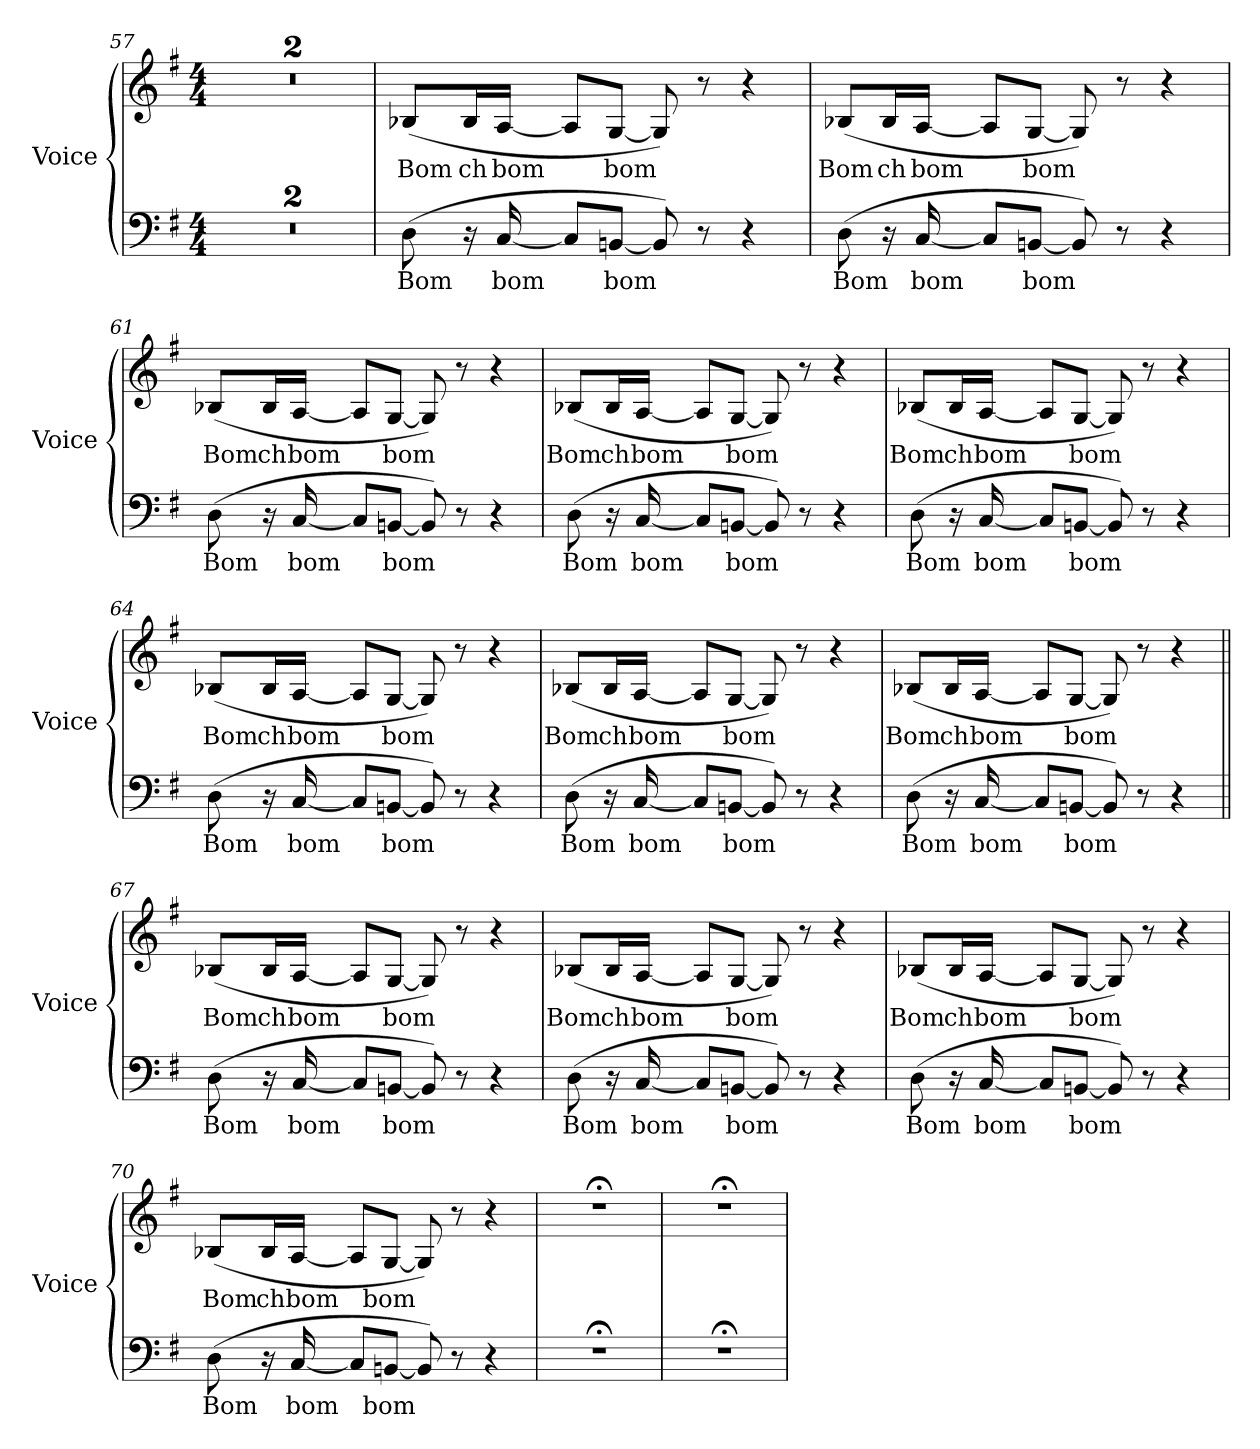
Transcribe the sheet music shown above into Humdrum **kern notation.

**kern	**text	**kern	**text
*part2	*part2	*part1	*part1
*staff2	*staff2	*staff1	*staff1
*I"Voice	*	*I"Voice	*
*I'Voice	*	*I'Voice	*
*clefF4	*	*clefG2	*
*k[f#]	*	*k[f#]	*
*G:	*	*G:	*
*M4/4	*	*M4/4	*
=57	=57	=57	=57
1r	.	1r	.
!!LO:LB:g=z
=58	=58	=58	=58
1r	.	1r	.
=59	=59	=59	=59
!	!LO:LY:b:color=#000000	!	!
!	!	!	!LO:LY:b:color=#000000
(8Di\	Bom	(8B-Xi/L	Bom
!	!	!	!LO:LY:b:color=#000000
16r	.	16B-i/L	ch
!	!LO:LY:b:color=#000000	!	!
!	!	!	!LO:LY:b:color=#000000
[16Ci/	bom	[16Ai/JJ	bom
8Ci/L]	.	8Ai/L]	.
!	!LO:LY:b:color=#000000	!	!
!	!	!	!LO:LY:b:color=#000000
[8BBni/J	bom	[8Gi/J	bom
8BBi/])	.	8Gi/])	.
8r	.	8r	.
4r	.	4r	.
=60	=60	=60	=60
!	!LO:LY:b:color=#000000	!	!
!	!	!	!LO:LY:b:color=#000000
(8Di\	Bom	(8B-Xi/L	Bom
!	!	!	!LO:LY:b:color=#000000
16r	.	16B-i/L	ch
!	!LO:LY:b:color=#000000	!	!
!	!	!	!LO:LY:b:color=#000000
[16Ci/	bom	[16Ai/JJ	bom
8Ci/L]	.	8Ai/L]	.
!	!LO:LY:b:color=#000000	!	!
!	!	!	!LO:LY:b:color=#000000
[8BBni/J	bom	[8Gi/J	bom
8BBi/])	.	8Gi/])	.
8r	.	8r	.
4r	.	4r	.
=61	=61	=61	=61
!	!LO:LY:b:color=#000000	!	!
!	!	!	!LO:LY:b:color=#000000
(8Di\	Bom	(8B-Xi/L	Bom
!	!	!	!LO:LY:b:color=#000000
16r	.	16B-i/L	ch
!	!LO:LY:b:color=#000000	!	!
!	!	!	!LO:LY:b:color=#000000
[16Ci/	bom	[16Ai/JJ	bom
8Ci/L]	.	8Ai/L]	.
!	!LO:LY:b:color=#000000	!	!
!	!	!	!LO:LY:b:color=#000000
[8BBni/J	bom	[8Gi/J	bom
8BBi/])	.	8Gi/])	.
8r	.	8r	.
4r	.	4r	.
!!LO:PB:g=z
=62	=62	=62	=62
!	!LO:LY:b:color=#000000	!	!
!	!	!	!LO:LY:b:color=#000000
(8Di\	Bom	(8B-Xi/L	Bom
!	!	!	!LO:LY:b:color=#000000
16r	.	16B-i/L	ch
!	!LO:LY:b:color=#000000	!	!
!	!	!	!LO:LY:b:color=#000000
[16Ci/	bom	[16Ai/JJ	bom
8Ci/L]	.	8Ai/L]	.
!	!LO:LY:b:color=#000000	!	!
!	!	!	!LO:LY:b:color=#000000
[8BBni/J	bom	[8Gi/J	bom
8BBi/])	.	8Gi/])	.
8r	.	8r	.
4r	.	4r	.
=63	=63	=63	=63
!	!LO:LY:b:color=#000000	!	!
!	!	!	!LO:LY:b:color=#000000
(8Di\	Bom	(8B-Xi/L	Bom
!	!	!	!LO:LY:b:color=#000000
16r	.	16B-i/L	ch
!	!LO:LY:b:color=#000000	!	!
!	!	!	!LO:LY:b:color=#000000
[16Ci/	bom	[16Ai/JJ	bom
8Ci/L]	.	8Ai/L]	.
!	!LO:LY:b:color=#000000	!	!
!	!	!	!LO:LY:b:color=#000000
[8BBni/J	bom	[8Gi/J	bom
8BBi/])	.	8Gi/])	.
8r	.	8r	.
4r	.	4r	.
=64	=64	=64	=64
!	!LO:LY:b:color=#000000	!	!
!	!	!	!LO:LY:b:color=#000000
(8Di\	Bom	(8B-Xi/L	Bom
!	!	!	!LO:LY:b:color=#000000
16r	.	16B-i/L	ch
!	!LO:LY:b:color=#000000	!	!
!	!	!	!LO:LY:b:color=#000000
[16Ci/	bom	[16Ai/JJ	bom
8Ci/L]	.	8Ai/L]	.
!	!LO:LY:b:color=#000000	!	!
!	!	!	!LO:LY:b:color=#000000
[8BBni/J	bom	[8Gi/J	bom
8BBi/])	.	8Gi/])	.
8r	.	8r	.
4r	.	4r	.
!!LO:LB:g=z
=65	=65	=65	=65
!	!LO:LY:b:color=#000000	!	!
!	!	!	!LO:LY:b:color=#000000
(8Di\	Bom	(8B-Xi/L	Bom
!	!	!	!LO:LY:b:color=#000000
16r	.	16B-i/L	ch
!	!LO:LY:b:color=#000000	!	!
!	!	!	!LO:LY:b:color=#000000
[16Ci/	bom	[16Ai/JJ	bom
8Ci/L]	.	8Ai/L]	.
!	!LO:LY:b:color=#000000	!	!
!	!	!	!LO:LY:b:color=#000000
[8BBni/J	bom	[8Gi/J	bom
8BBi/])	.	8Gi/])	.
8r	.	8r	.
4r	.	4r	.
=66	=66	=66	=66
!	!LO:LY:b:color=#000000	!	!
!	!	!	!LO:LY:b:color=#000000
(8Di\	Bom	(8B-Xi/L	Bom
!	!	!	!LO:LY:b:color=#000000
16r	.	16B-i/L	ch
!	!LO:LY:b:color=#000000	!	!
!	!	!	!LO:LY:b:color=#000000
[16Ci/	bom	[16Ai/JJ	bom
8Ci/L]	.	8Ai/L]	.
!	!LO:LY:b:color=#000000	!	!
!	!	!	!LO:LY:b:color=#000000
[8BBni/J	bom	[8Gi/J	bom
8BBi/])	.	8Gi/])	.
8r	.	8r	.
4r	.	4r	.
=67||	=67||	=67||	=67||
!	!LO:LY:b:color=#000000	!	!
!	!	!	!LO:LY:b:color=#000000
(8Di\	Bom	(8B-Xi/L	Bom
!	!	!	!LO:LY:b:color=#000000
16r	.	16B-i/L	ch
!	!LO:LY:b:color=#000000	!	!
!	!	!	!LO:LY:b:color=#000000
[16Ci/	bom	[16Ai/JJ	bom
8Ci/L]	.	8Ai/L]	.
!	!LO:LY:b:color=#000000	!	!
!	!	!	!LO:LY:b:color=#000000
[8BBni/J	bom	[8Gi/J	bom
8BBi/])	.	8Gi/])	.
8r	.	8r	.
4r	.	4r	.
!!LO:LB:g=z
=68	=68	=68	=68
!	!LO:LY:b:color=#000000	!	!
!	!	!	!LO:LY:b:color=#000000
(8Di\	Bom	(8B-Xi/L	Bom
!	!	!	!LO:LY:b:color=#000000
16r	.	16B-i/L	ch
!	!LO:LY:b:color=#000000	!	!
!	!	!	!LO:LY:b:color=#000000
[16Ci/	bom	[16Ai/JJ	bom
8Ci/L]	.	8Ai/L]	.
!	!LO:LY:b:color=#000000	!	!
!	!	!	!LO:LY:b:color=#000000
[8BBni/J	bom	[8Gi/J	bom
8BBi/])	.	8Gi/])	.
8r	.	8r	.
4r	.	4r	.
=69	=69	=69	=69
!	!LO:LY:b:color=#000000	!	!
!	!	!	!LO:LY:b:color=#000000
(8Di\	Bom	(8B-Xi/L	Bom
!	!	!	!LO:LY:b:color=#000000
16r	.	16B-i/L	ch
!	!LO:LY:b:color=#000000	!	!
!	!	!	!LO:LY:b:color=#000000
[16Ci/	bom	[16Ai/JJ	bom
8Ci/L]	.	8Ai/L]	.
!	!LO:LY:b:color=#000000	!	!
!	!	!	!LO:LY:b:color=#000000
[8BBni/J	bom	[8Gi/J	bom
8BBi/])	.	8Gi/])	.
8r	.	8r	.
4r	.	4r	.
=70	=70	=70	=70
!	!LO:LY:b:color=#000000	!	!
!	!	!	!LO:LY:b:color=#000000
(8Di\	Bom	(8B-Xi/L	Bom
!	!	!	!LO:LY:b:color=#000000
16r	.	16B-i/L	ch
!	!LO:LY:b:color=#000000	!	!
!	!	!	!LO:LY:b:color=#000000
[16Ci/	bom	[16Ai/JJ	bom
8Ci/L]	.	8Ai/L]	.
!	!LO:LY:b:color=#000000	!	!
!	!	!	!LO:LY:b:color=#000000
[8BBni/J	bom	[8Gi/J	bom
8BBi/])	.	8Gi/])	.
8r	.	8r	.
4r	.	4r	.
=70X1	=70X1	=70X1	=70X1
1r;<	.	1r;<	.
=70X2	=70X2	=70X2	=70X2
1r;<	.	1r;<	.
=	=	=	=
*-	*-	*-	*-
